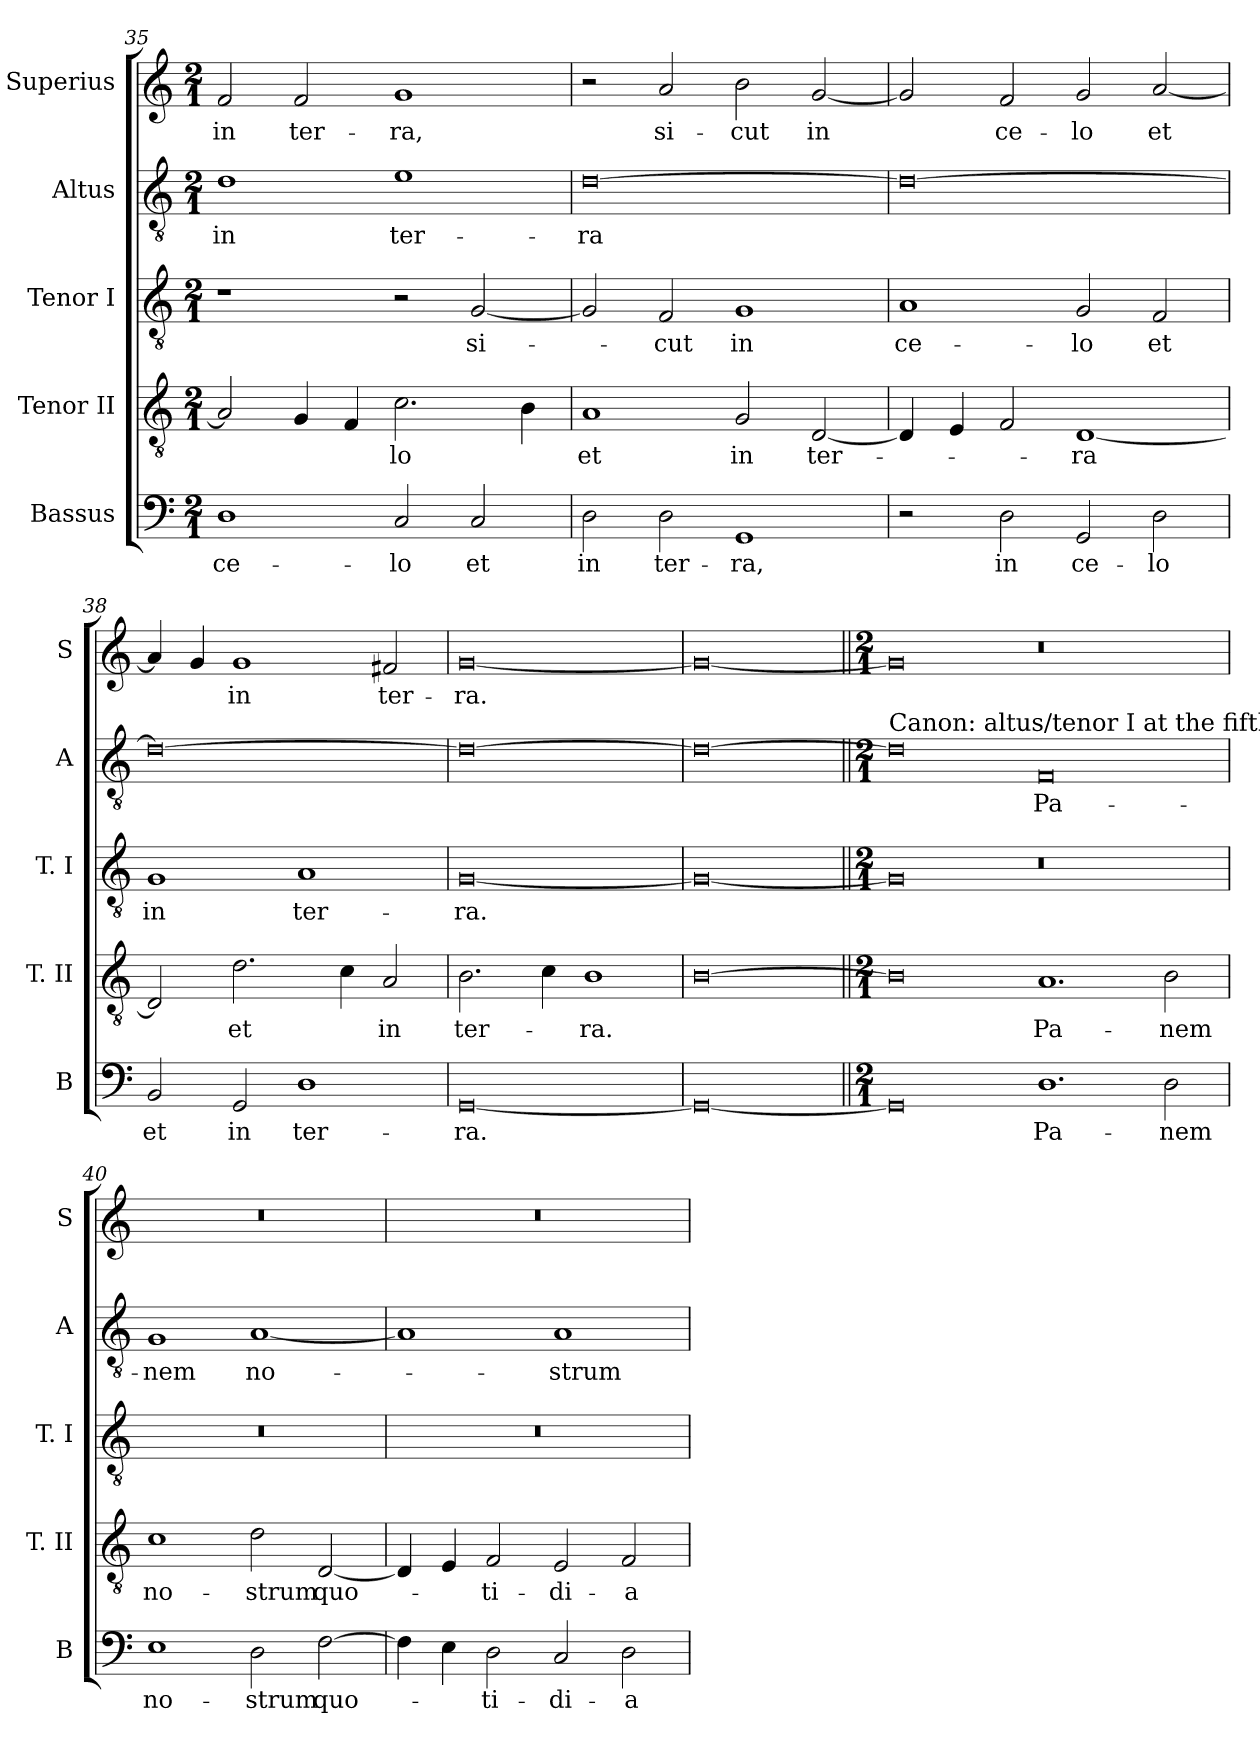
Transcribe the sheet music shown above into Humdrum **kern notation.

**kern	**text	**kern	**text	**kern	**text	**kern	**text	**kern	**text
*part5	*part5	*part4	*part4	*part3	*part3	*part2	*part2	*part1	*part1
*staff5	*staff5	*staff4	*staff4	*staff3	*staff3	*staff2	*staff2	*staff1	*staff1
*I"Bassus	*	*I"Tenor II	*	*I"Tenor I	*	*I"Altus	*	*I"Superius	*
*I'B	*	*I'T. II	*	*I'T. I	*	*I'A	*	*I'S	*
*clefF4	*	*clefGv2	*	*clefGv2	*	*clefGv2	*	*clefG2	*
*k[]	*	*k[]	*	*k[]	*	*k[]	*	*k[]	*
*C:	*	*C:	*	*C:	*	*C:	*	*C:	*
*M2/1	*	*M2/1	*	*M2/1	*	*M2/1	*	*M2/1	*
=35	=35	=35	=35	=35	=35	=35	=35	=35	=35
1D	ce-	2A]	.	1r	.	1d	in	2f	in
.	.	4G	.	.	.	.	.	2f	ter-
.	.	4F	.	.	.	.	.	.	.
2C	-lo	2.c	-lo	2r	.	1e	ter-	1g	-ra,
2C	et	.	.	[2G	si-	.	.	.	.
.	.	4B	.	.	.	.	.	.	.
=36	=36	=36	=36	=36	=36	=36	=36	=36	=36
2D	in	1A	et	2G]	.	[0d	-ra	2r	.
2D	ter-	.	.	2F	-cut	.	.	2a	si-
1GG	-ra,	2G	in	1G	in	.	.	2b	-cut
.	.	[2D	ter-	.	.	.	.	[2g	in
=37	=37	=37	=37	=37	=37	=37	=37	=37	=37
2r	.	4D]	.	1A	ce-	0d_	.	2g]	.
.	.	4E	.	.	.	.	.	.	.
2D	in	2F	.	.	.	.	.	2f	ce-
2GG	ce-	[1D	-ra	2G	-lo	.	.	2g	-lo
2D	-lo	.	.	2F	et	.	.	[2a	et
=38	=38	=38	=38	=38	=38	=38	=38	=38	=38
2BB	et	2D]	.	1G	in	0d_	.	4a]	.
.	.	.	.	.	.	.	.	4g	.
2GG	in	2.d	et	.	.	.	.	1g	in
1D	ter-	.	.	1A	ter-	.	.	.	.
.	.	4c	.	.	.	.	.	.	.
.	.	2A	in	.	.	.	.	2f#X	ter-
=39	=39	=39	=39	=39	=39	=39	=39	=39	=39
[0GG	-ra.	2.B	ter-	[0G	-ra.	0d_	.	[0g	-ra.
.	.	4c	.	.	.	.	.	.	.
.	.	1B	-ra.	.	.	.	.	.	.
=	=	=	=	=	=	=	=	=	=
0GG_	.	[0B	.	0G_	.	0d_	.	0g_	.
=||	=||	=||	=||	=||	=||	=||	=||	=||	=||
*M2/1	*	*M2/1	*	*M2/1	*	*M2/1	*	*M2/1	*
!	!	!	!	!	!	!LO:TX:a:t=Canon&colon; altus/tenor I at the fifth	!	!	!
0GG]	.	0B]	.	0G]	.	0d]	.	0g]	.
1.D	Pa-	1.A	Pa-	0r	.	0F	Pa-	0r	.
2D	-nem	2B	-nem	.	.	.	.	.	.
=40	=40	=40	=40	=40	=40	=40	=40	=40	=40
1E	no-	1c	no-	0r	.	1G	-nem	0r	.
2D	-strum	2d	-strum	.	.	[1A	no-	.	.
[2F	quo-	[2D	quo-	.	.	.	.	.	.
=41	=41	=41	=41	=41	=41	=41	=41	=41	=41
4F]	.	4D]	.	0r	.	1A]	.	0r	.
4E	.	4E	.	.	.	.	.	.	.
2D	-ti-	2F	-ti-	.	.	.	.	.	.
2C	-di-	2E	-di-	.	.	1A	-strum	.	.
2D	-a-	2F	-a-	.	.	.	.	.	.
=	=	=	=	=	=	=	=	=	=
*-	*-	*-	*-	*-	*-	*-	*-	*-	*-
